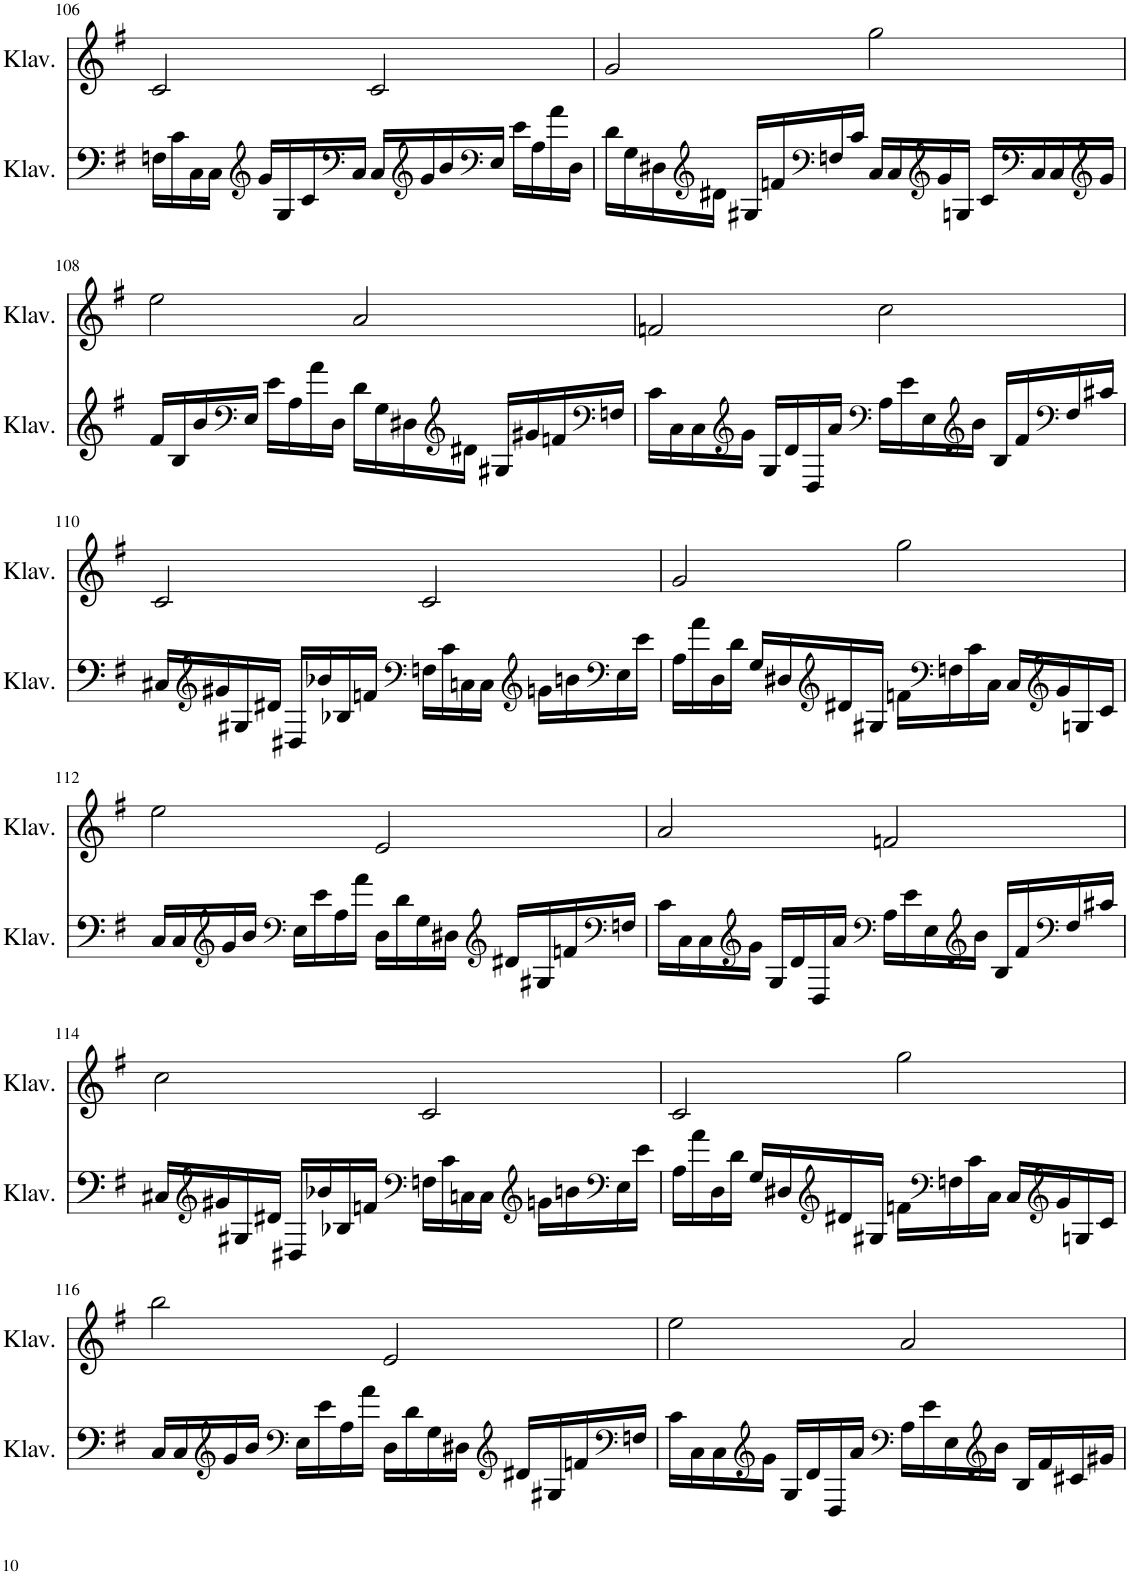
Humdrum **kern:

**kern	**kern
*part2	*part1
*staff2	*staff1
*I"Klavier	*I"Klavier
*I'Klav.	*I'Klav.
!!LO:PB:g=z
*clefG2	*clefG2
*k[f#]	*k[f#]
*M4/4	*M4/4
=106	=106
16Fn\LL	2c/
16c\	.
16C\	.
16C\JJ	.
*clefG2	*
16g/LL	.
16G/	.
16c/	.
*clefF4	*
16C/JJ	.
16C/LL	2c/
*clefG2	*
16g/	.
16b/	.
*clefF4	*
16E/JJ	.
16e\LL	.
16A\	.
16a\	.
16D\JJ	.
=107	=107
16d\LL	2g/
16G\	.
16D#X\	.
*clefG2	*
16d#X\JJ	.
16G#X/LL	.
16fn/	.
*clefF4	*
16Fn/	.
16c/JJ	.
16C/LL	2gg\
16C/	.
*clefG2	*
16g/	.
16Gn/JJ	.
16c/LL	.
*clefF4	*
16C/	.
16C/	.
*clefG2	*
16g/JJ	.
!!LO:LB:g=z
=108	=108
16f#/LL	2ee\
16B/	.
16b/	.
*clefF4	*
16E/JJ	.
16e\LL	.
16A\	.
16a\	.
16D\JJ	.
16d\LL	2a/
16G\	.
16D#X\	.
*clefG2	*
16d#X\JJ	.
16G#X/LL	.
16g#X/	.
16fn/	.
*clefF4	*
16Fn/JJ	.
=109	=109
16c\LL	2fn/
16C\	.
16C\	.
*clefG2	*
16g\JJ	.
16G/LL	.
16d/	.
16D/	.
16a/JJ	.
*clefF4	*
16A\LL	2cc\
16e\	.
16E\	.
*clefG2	*
16b\JJ	.
16B/LL	.
16f#/	.
*clefF4	*
16F#/	.
16c#X/JJ	.
!!LO:LB:g=z
=110	=110
16C#X/LL	2c/
*clefG2	*
16g#X/	.
16G#X/	.
16d#X/JJ	.
16D#X/LL	.
16b-X/	.
16B-X/	.
16fn/JJ	.
*clefF4	*
16Fn\LL	2c/
16c\	.
16Cn\	.
16C\JJ	.
*clefG2	*
16gn\LL	.
16bn\	.
*clefF4	*
16E\	.
16e\JJ	.
=111	=111
16A\LL	2g/
16a\	.
16D\	.
16d\JJ	.
16G/LL	.
16D#X/	.
*clefG2	*
16d#X/	.
16G#X/JJ	.
16fn\LL	2gg\
*clefF4	*
16Fn\	.
16c\	.
16C\JJ	.
16C/LL	.
*clefG2	*
16g/	.
16Gn/	.
16c/JJ	.
!!LO:LB:g=z
=112	=112
16C/LL	2ee\
16C/	.
*clefG2	*
16g/	.
16b/JJ	.
*clefF4	*
16E\LL	.
16e\	.
16A\	.
16a\JJ	.
16D\LL	2e/
16d\	.
16G\	.
16D#X\JJ	.
*clefG2	*
16d#X/LL	.
16G#X/	.
16fn/	.
*clefF4	*
16Fn/JJ	.
=113	=113
16c\LL	2a/
16C\	.
16C\	.
*clefG2	*
16g\JJ	.
16G/LL	.
16d/	.
16D/	.
16a/JJ	.
*clefF4	*
16A\LL	2fn/
16e\	.
16E\	.
*clefG2	*
16b\JJ	.
16B/LL	.
16f#/	.
*clefF4	*
16F#/	.
16c#X/JJ	.
!!LO:LB:g=z
=114	=114
16C#X/LL	2cc\
*clefG2	*
16g#X/	.
16G#X/	.
16d#X/JJ	.
16D#X/LL	.
16b-X/	.
16B-X/	.
16fn/JJ	.
*clefF4	*
16Fn\LL	2c/
16c\	.
16Cn\	.
16C\JJ	.
*clefG2	*
16gn\LL	.
16bn\	.
*clefF4	*
16E\	.
16e\JJ	.
=115	=115
16A\LL	2c/
16a\	.
16D\	.
16d\JJ	.
16G/LL	.
16D#X/	.
*clefG2	*
16d#X/	.
16G#X/JJ	.
16fn\LL	2gg\
*clefF4	*
16Fn\	.
16c\	.
16C\JJ	.
16C/LL	.
*clefG2	*
16g/	.
16Gn/	.
16c/JJ	.
!!LO:LB:g=z
=116	=116
16C/LL	2bb\
16C/	.
*clefG2	*
16g/	.
16b/JJ	.
*clefF4	*
16E\LL	.
16e\	.
16A\	.
16a\JJ	.
16D\LL	2e/
16d\	.
16G\	.
16D#X\JJ	.
*clefG2	*
16d#X/LL	.
16G#X/	.
16fn/	.
*clefF4	*
16Fn/JJ	.
=117	=117
16c\LL	2ee\
16C\	.
16C\	.
*clefG2	*
16g\JJ	.
16G/LL	.
16d/	.
16D/	.
16a/JJ	.
*clefF4	*
16A\LL	2a/
16e\	.
16E\	.
*clefG2	*
16b\JJ	.
16B/LL	.
16f#/	.
16c#X/	.
16g#X/JJ	.
=	=
*-	*-
